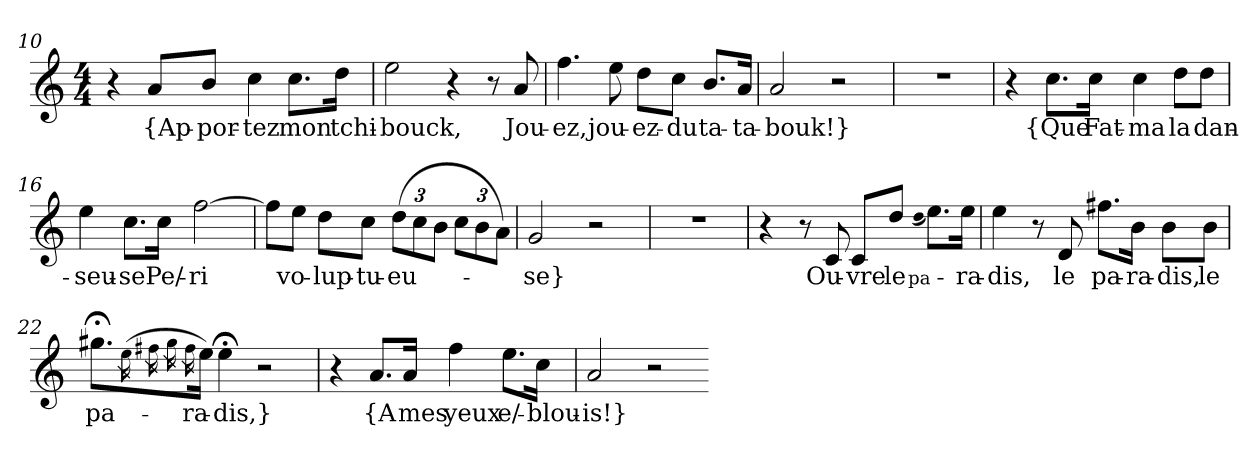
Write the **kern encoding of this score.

**kern	**text
*part1	*part1
*staff1	*staff1
*clefG2	*
*k[]	*
*M4/4	*
=10	=10
4r	.
8a/L	{Ap-
8b/J	-por-
4cc	-tez
8.cc\L	mon
16dd\Jk	tchi-
=11	=11
2ee	-bouck,
4r	.
8r	.
8a	Jou-
=12	=12
4.ff	-ez,
8ee	jou-
8dd\L	ez-
8cc\J	du
8.b/L	ta-
16a/Jk	-ta-
=13	=13
2a	-bouk!}
2r	.
=14	=14
1r	.
=15	=15
4r	.
8.cc\L	{Que
16cc\Jk	Fat-
4cc	-ma
8dd\L	la
8dd\J	dan-
=16	=16
4ee	-seu-
8.cc\L	-se
16cc\Jk	Pe/-
[2ff	-ri
=17	=17
8ff\L]	.
8ee\J	vo-
8dd\L	-lup-
8cc\J	-tu-
(12dd\L	-eu-
12cc\	.
12b\J	.
12cc\L	.
12b\	.
12a\J)	.
=18	=18
2g	-se}
2r	.
=19	=19
1r	.
=20	=20
4r	.
8r	.
8c	Ou-
8c/L	-vre
8dd/J	le
(qdd	pa-
8.ee\L)	.
16ee\Jk	-ra-
=21	=21
4ee	-dis,
8r	.
8d	le
8.ff#X\L	pa-
16b\Jk	-ra-
8b\L	-dis,
8b\J	le
=22	=22
8.gg#X;<\L	pa-
(16qee\	.
16qff#X\	.
16qgg#\	.
16qff#\	.
16ee\Jk)	-ra-
4ee;<	-dis,}
2r	.
=23	=23
4r	.
8.a/L	{A
16a/Jk	mes
4ff	yeux
8.ee\L	e/-
16cc\Jk	blou-
=24	=24
2a	-is!}
2r	.
=-	=-
*-	*-
